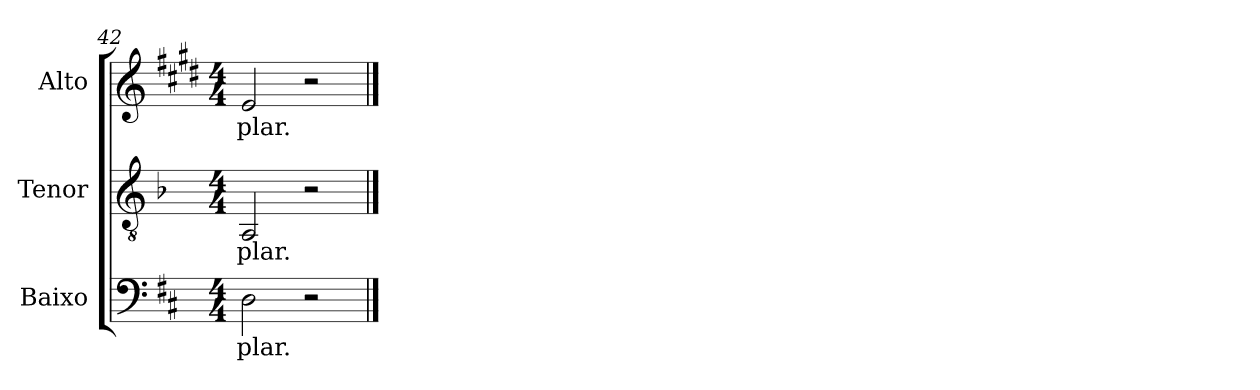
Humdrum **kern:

**kern	**text	**kern	**text	**kern	**text
*part3	*part3	*part2	*part2	*part1	*part1
*staff3	*staff3	*staff2	*staff2	*staff1	*staff1
*I"Baixo	*	*I"Tenor	*	*I"Alto	*
*clefF4	*	*clefGv2	*	*clefG2	*
*	*	*ITrd2c3	*	*ITrd1c2	*
*k[f#c#]	*	*k[f#c#]	*	*k[f#c#]	*
*D:	*	*D:	*	*D:	*
*M4/4	*	*M4/4	*	*M4/4	*
=42	=42	=42	=42	=42	=42
!	!LO:LY:b:color=#000000	!	!	!	!
!	!	!	!LO:LY:b:color=#000000	!	!
!	!	!	!	!	!LO:LY:b:color=#000000
2Di\	-plar.	2FF#i/	-plar.	2di/	-plar.
2r	.	2r	.	2r	.
==	==	==	==	==	==
*-	*-	*-	*-	*-	*-
